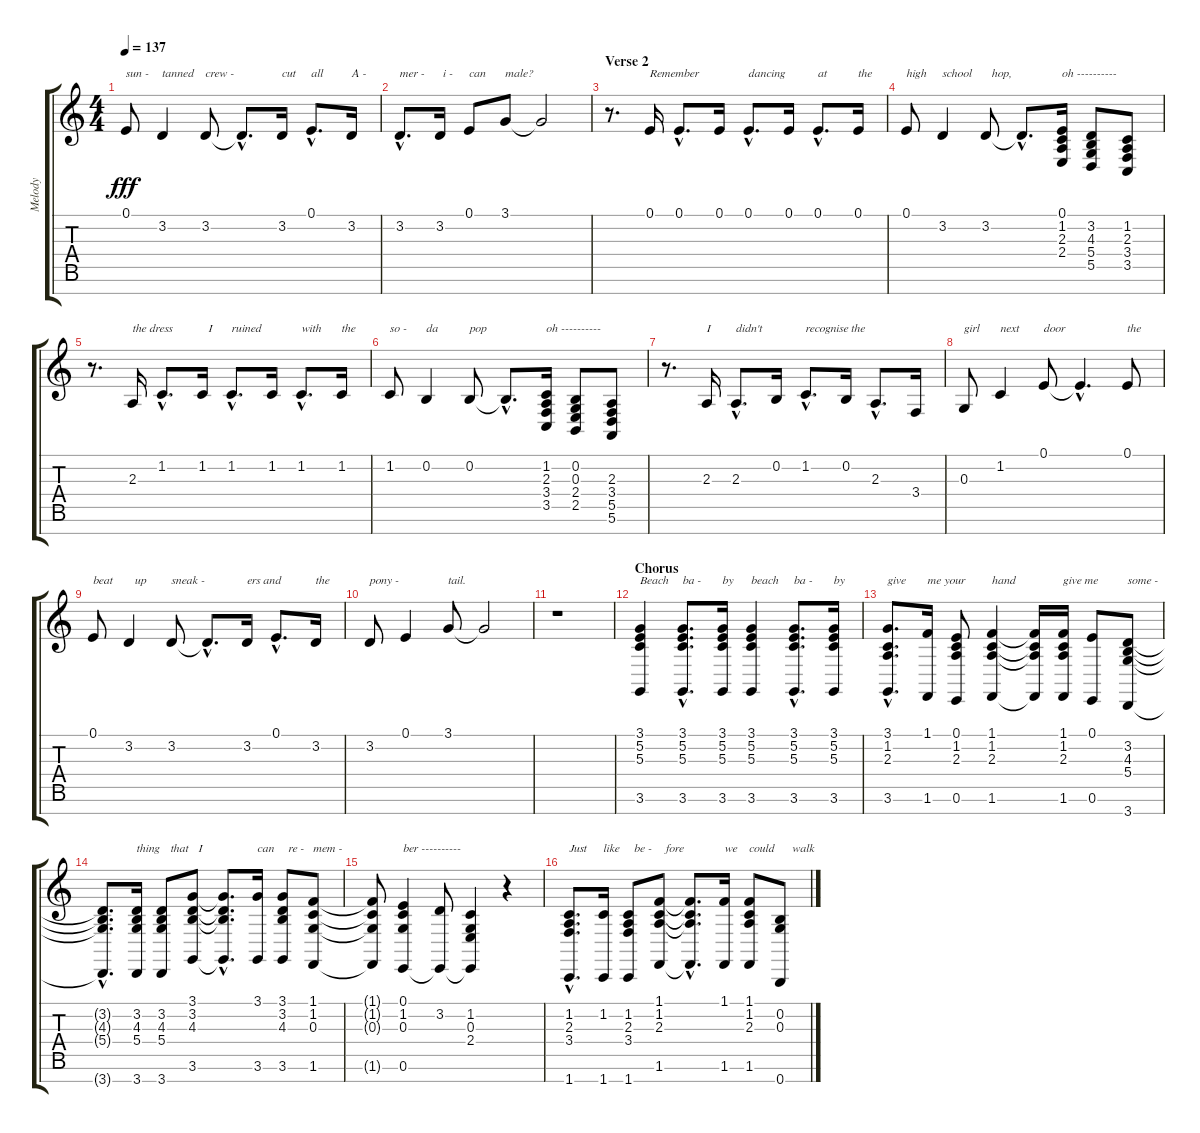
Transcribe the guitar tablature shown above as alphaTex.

\track ("Melody" "Melody") {instrument baritonesax}
\staff {score tabs}
\tuning (E4 B3 G3 D3 A2 E2 B1) {hide}
\ts (4 4)
\tempo 137
\clef g2
\ks c
0.1.8{txt "sun -" dy fff} 3.2.4{txt "tanned"} 3.2.8{txt "crew -"} 3.2{hac t}.8{d} 3.2.16{txt "cut"} 0.1{hac}.8{d txt "all"} 3.2.16{txt "A -"} |
3.2{hac}.8{d txt "mer -"} 3.2.16{txt " i -"} 0.1.8{txt "can"} 3.1.8{txt "male?"} 3.1{t}.2 |
\section ("" "Verse 2")
r.8{d} 0.1.16{txt "Remember"} 0.1{hac}.8{d txt " "} 0.1.16{txt " "} 0.1{hac}.8{d txt "dancing"} 0.1.16{txt " "} 0.1{hac}.8{d txt "at"} 0.1.16{txt "the"} |
0.1.8{txt "high"} 3.2.4{txt "school"} 3.2.8{txt "  hop,"} 3.2{hac t}.8{d} (0.1 1.2 2.3 2.4).16{txt "oh ----------"} (3.2 4.3 5.4 5.5).8 (1.2 2.3 3.4 3.5).8 |
r.8{d} 2.3.16{txt "the dress"} 1.2{hac}.8{d txt " "} 1.2.16{txt "  I"} 1.2{hac}.8{d txt "ruined"} 1.2.16{txt " "} 1.2{hac}.8{d txt "with"} 1.2.16{txt "the"} |
1.2.8{txt "so -"} 0.2.4{txt "da"} 0.2.8{txt "pop"} 0.2{hac t}.8{d} (1.2 2.3 3.4 3.5).16{txt "oh ----------"} (0.2 0.3 2.4 2.5).8 (2.3 3.4 5.5 5.6).8 |
r.8{d} 2.3.16{txt "I"} 2.3{hac}.8{d txt "didn't"} 0.2.16{txt " "} 1.2{hac}.8{d txt "recognise the"} 0.2.16{txt " "} 2.3{hac}.8{d txt " "} 3.4.16 |
0.3.8{txt "girl"} 1.2.4{txt "next"} 0.1.8{txt "door"} 0.1{hac t}.4{d txt " "} 0.1.8{txt "the"} |
0.1.8{txt "beat"} 3.2.4{txt "  up"} 3.2.8{txt "sneak -"} 3.2{hac t}.8{d} 3.2.16{txt "ers and"} 0.1{hac}.8{d txt " "} 3.2.16{txt "the"} |
3.2.8{txt "pony -"} 0.1.4{txt " "} 3.1.8{txt "tail."} 3.1{t}.2 |
r.1 |
\section ("" "Chorus")
(3.1 5.2 5.3 3.6).4{txt "Beach"} (3.1{hac} 5.2{hac} 5.3{hac} 3.6{hac}).8{d txt "ba -"} (3.1 5.2 5.3 3.6).16{txt "by"} (3.1 5.2 5.3 3.6).4{txt "beach"} (3.1{hac} 5.2{hac} 5.3{hac} 3.6{hac}).8{d txt "ba -"} (3.1 5.2 5.3 3.6).16{txt "by"} |
(3.1{hac} 1.2{hac} 2.3{hac} 3.6{hac}).8{d txt "give"} (1.1 1.6).16{txt "me your"} (0.1 1.2 2.3 0.6).8 (1.1 1.2 2.3 1.6).4{txt "hand"} (1.1{t} 1.2{t} 2.3{t} 1.6{t}).16 (1.1 1.2 2.3 1.6).16{txt "give me"} (0.1 0.6).8 (3.2 4.3 5.4 3.7).8{txt "some -"} |
(3.2{hac t} 4.3{hac t} 5.4{hac t} 3.7{hac t}).8{d} (3.2 4.3 5.4 3.7).16{txt "thing"} (3.2 4.3 5.4 3.7).8{txt "   that"} (3.1 3.2 4.3 3.6).8{txt "  I"} (3.1{hac t} 3.2{hac t} 4.3{hac t} 3.6{hac t}).8{d txt " "} (3.1 3.6).16{txt "can"} (3.1 3.2 4.3 3.6).8{txt "  re -"} (1.1 1.2 0.3 1.6).8{txt "mem -"} |
(1.1{t} 1.2{t} 0.3{t} 1.6{t}).8 (0.1 1.2 0.3 0.6).4{txt "ber ----------"} (3.2 0.6{t}).8 (1.2 0.3 2.4 0.6{t}).4 r.4 |
(1.2{hac} 2.3{hac} 3.4{hac} 1.7{hac}).8{d txt "Just"} (1.2 1.7).16{txt "like"} (1.2 2.3 3.4 1.7).8{txt "  be -"} (1.1 1.2 2.3 1.6).8{txt "  fore"} (1.1{hac t} 1.2{hac t} 2.3{hac t} 1.6{hac t}).8{d txt " "} (1.1 1.6).16{txt "we"} (1.1 1.2 2.3 1.6).8{txt "could"} (0.2 0.3 0.7).8{txt "    walk"}
